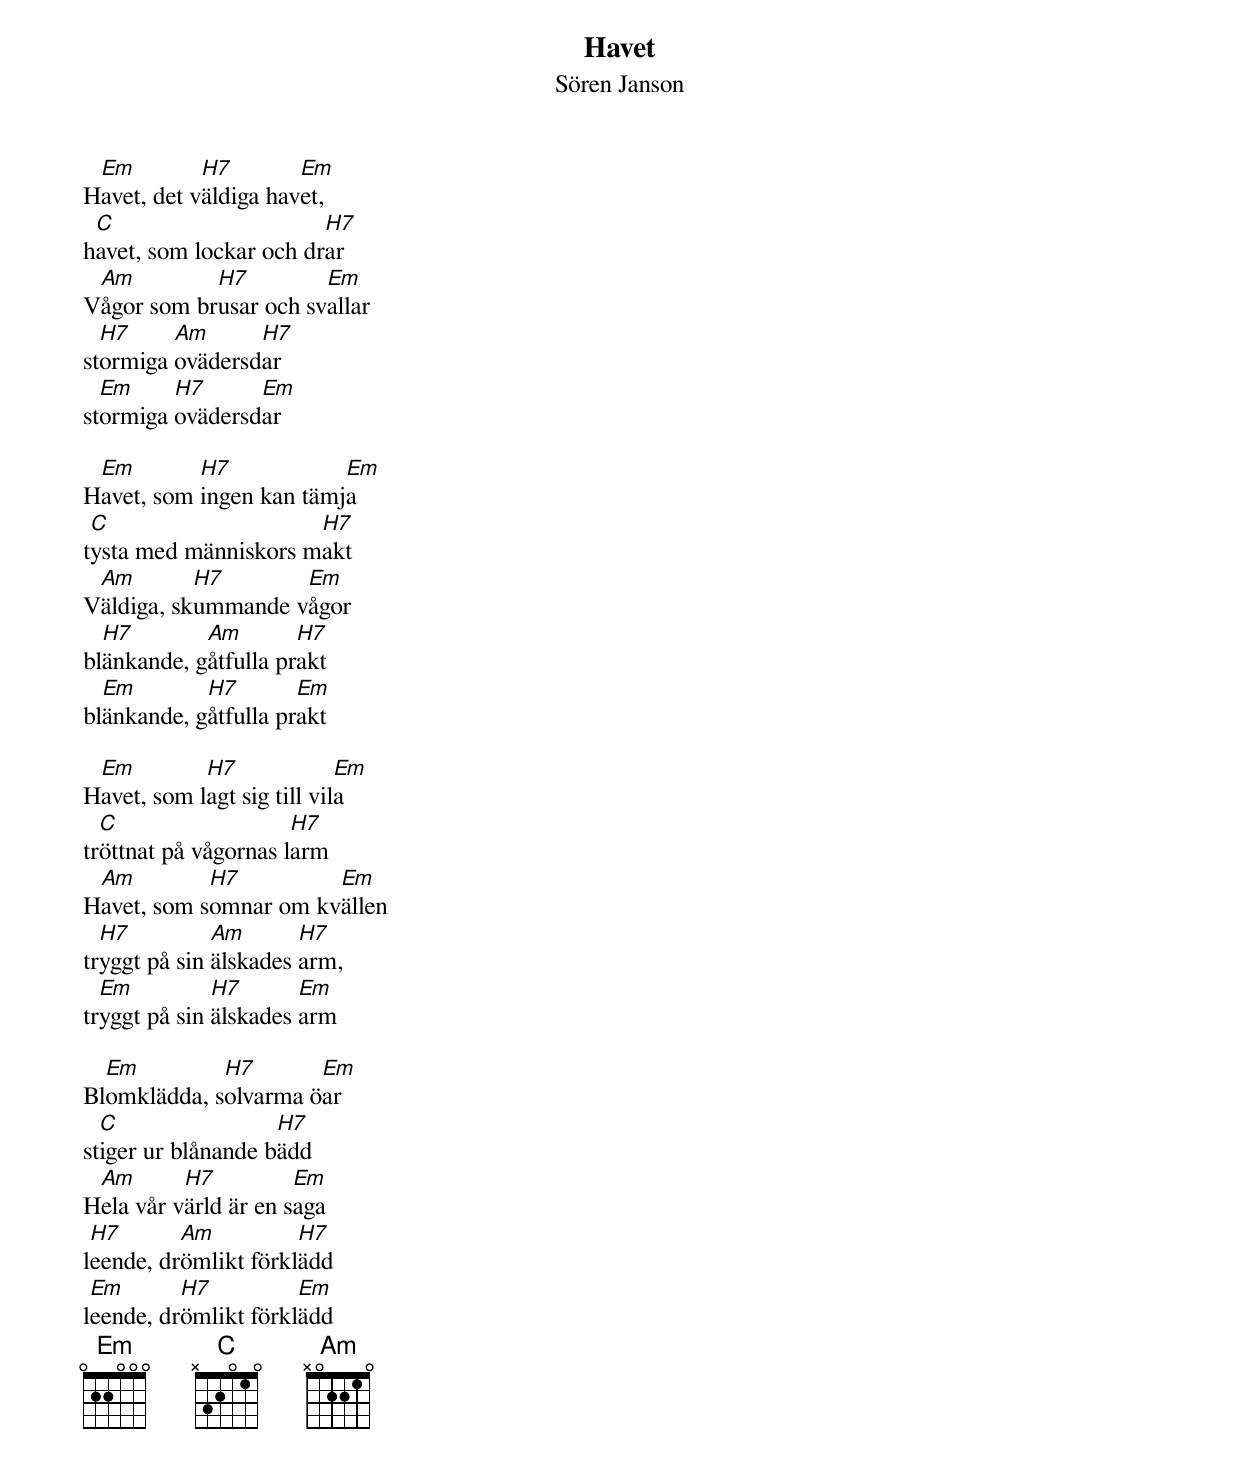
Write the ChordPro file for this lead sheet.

{t:Havet}
{st:Sören Janson}
H[Em]avet, det v[H7]äldiga hav[Em]et,
h[C]avet, som lockar och dr[H7]ar
V[Am]ågor som br[H7]usar och sv[Em]allar
st[H7]ormiga [Am]ovädersd[H7]ar
st[Em]ormiga [H7]ovädersd[Em]ar

H[Em]avet, som [H7]ingen kan tämj[Em]a
t[C]ysta med människors m[H7]akt
V[Am]äldiga, sk[H7]ummande v[Em]ågor
bl[H7]änkande, g[Am]åtfulla pr[H7]akt
bl[Em]änkande, g[H7]åtfulla pr[Em]akt

H[Em]avet, som l[H7]agt sig till vil[Em]a
tr[C]öttnat på vågornas l[H7]arm
H[Am]avet, som s[H7]omnar om kv[Em]ällen
tr[H7]yggt på sin [Am]älskades [H7]arm,
tr[Em]yggt på sin [H7]älskades [Em]arm

Bl[Em]omklädda, s[H7]olvarma ö[Em]ar
st[C]iger ur blånande b[H7]ädd
H[Am]ela vår v[H7]ärld är en s[Em]aga
l[H7]eende, dr[Am]ömlikt förkl[H7]ädd
l[Em]eende, dr[H7]ömlikt förkl[Em]ädd
